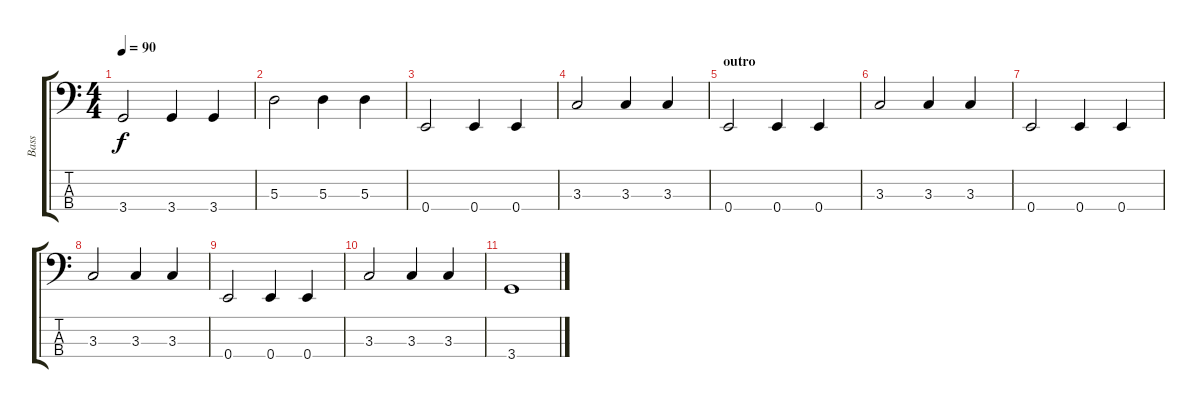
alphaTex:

\track ("Bass" "Bass") {instrument electricbassfinger}
\staff {score tabs}
\tuning (G2 D2 A1 E1) {hide}
\ts (4 4)
\tempo 90
\clef f4
\ks c
3.4.2{dy f} 3.4.4 3.4.4 |
5.3.2 5.3.4 5.3.4 |
0.4.2 0.4.4 0.4.4 |
3.3.2 3.3.4 3.3.4 |
\section ("" "outro")
0.4.2 0.4.4 0.4.4 |
3.3.2 3.3.4 3.3.4 |
0.4.2 0.4.4 0.4.4 |
3.3.2 3.3.4 3.3.4 |
0.4.2 0.4.4 0.4.4 |
3.3.2 3.3.4 3.3.4 |
3.4.1
